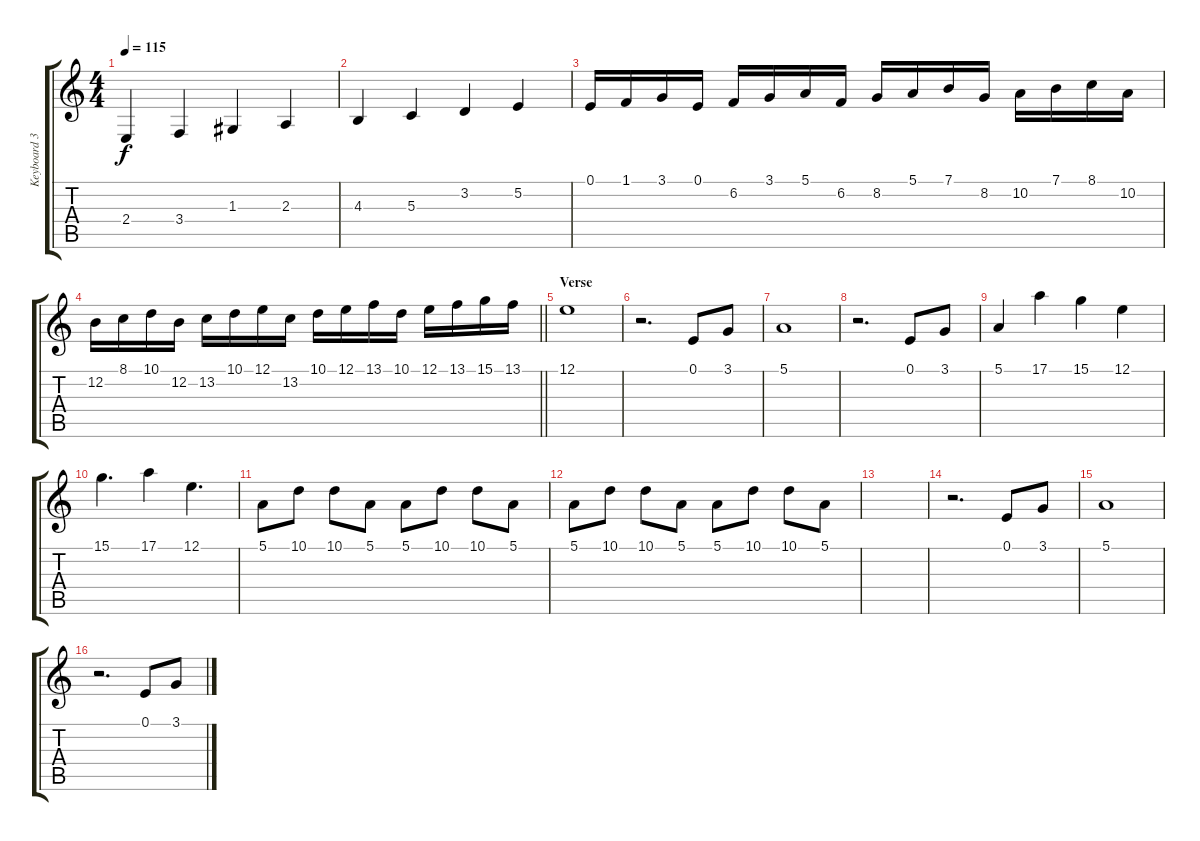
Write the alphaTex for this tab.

\track ("Keyboard 3" "Keyboard 3") {instrument acousticgrandpiano}
\staff {score tabs}
\tuning (E4 B3 G3 D3 A2 E2) {hide}
\ts (4 4)
\tempo 115
\clef g2
\ks c
2.4.4{dy f} 3.4.4 1.3.4 2.3.4 |
4.3.4 5.3.4 3.2.4 5.2.4 |
0.1.16 1.1.16 3.1.16 0.1.16 6.2.16 3.1.16 5.1.16 6.2.16 8.2.16 5.1.16 7.1.16 8.2.16 10.2.16 7.1.16 8.1.16 10.2.16 |
\barLineRight lightlight
12.2.16 8.1.16 10.1.16 12.2.16 13.2.16 10.1.16 12.1.16 13.2.16 10.1.16 12.1.16 13.1.16 10.1.16 12.1.16 13.1.16 15.1.16 13.1.16 |
\section ("" "Verse")
12.1.1 |
r.2{d} 0.1.8 3.1.8 |
5.1.1 |
r.2{d} 0.1.8 3.1.8 |
5.1.4 17.1.4 15.1.4 12.1.4 |
15.1.4{d} 17.1.4 12.1.4{d} |
5.1.8 10.1.8 10.1.8 5.1.8 5.1.8 10.1.8 10.1.8 5.1.8 |
5.1.8 10.1.8 10.1.8 5.1.8 5.1.8 10.1.8 10.1.8 5.1.8 |
|
r.2{d} 0.1.8 3.1.8 |
5.1.1 |
r.2{d} 0.1.8 3.1.8
